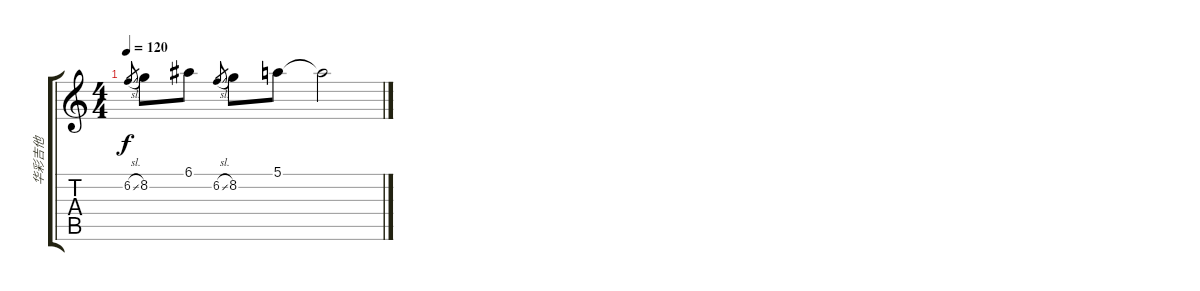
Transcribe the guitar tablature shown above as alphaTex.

\track ("华彩吉他" "华彩吉他") {instrument acousticguitarnylon}
\staff {score tabs}
\tuning (E4 B3 G3 D3 A2 E2) {hide}
\ts (4 4)
\tempo 120
\clef g2
\ks c
6.2{sl}.8{gr dy f} 8.2.8 6.1.8 6.2{sl}.8{gr} 8.2.8 5.1.8 5.1{t}.2
